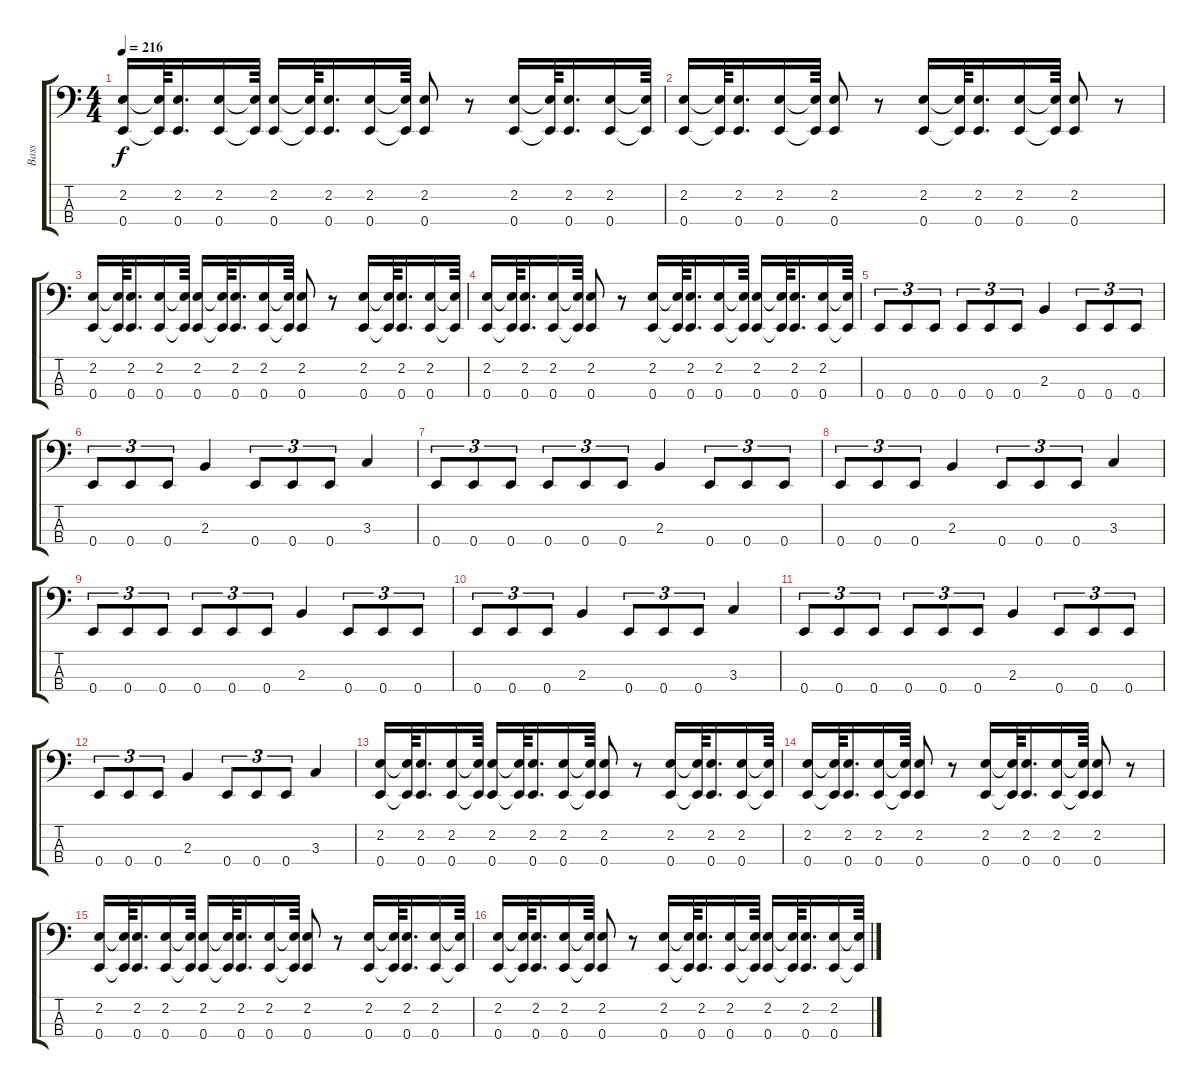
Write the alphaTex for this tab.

\track ("Bass" "Bass") {instrument electricbassfinger}
\staff {score tabs}
\tuning (G2 D2 A1 E1) {hide}
\ts (4 4)
\tempo 216
\clef f4
\ks c
(2.2 0.4).16{dy f} (2.2{t} 0.4{t}).64 (2.2 0.4).16{d} (2.2 0.4).16 (2.2{t} 0.4{t}).64 (2.2 0.4).16 (2.2{t} 0.4{t}).64 (2.2 0.4).16{d} (2.2 0.4).16 (2.2{t} 0.4{t}).64 (2.2 0.4).8 r.8 (2.2 0.4).16 (2.2{t} 0.4{t}).64 (2.2 0.4).16{d} (2.2 0.4).16 (2.2{t} 0.4{t}).64 |
(2.2 0.4).16 (2.2{t} 0.4{t}).64 (2.2 0.4).16{d} (2.2 0.4).16 (2.2{t} 0.4{t}).64 (2.2 0.4).8 r.8 (2.2 0.4).16 (2.2{t} 0.4{t}).64 (2.2 0.4).16{d} (2.2 0.4).16 (2.2{t} 0.4{t}).64 (2.2 0.4).8 r.8 |
(2.2 0.4).16 (2.2{t} 0.4{t}).64 (2.2 0.4).16{d} (2.2 0.4).16 (2.2{t} 0.4{t}).64 (2.2 0.4).16 (2.2{t} 0.4{t}).64 (2.2 0.4).16{d} (2.2 0.4).16 (2.2{t} 0.4{t}).64 (2.2 0.4).8 r.8 (2.2 0.4).16 (2.2{t} 0.4{t}).64 (2.2 0.4).16{d} (2.2 0.4).16 (2.2{t} 0.4{t}).64 |
(2.2 0.4).16 (2.2{t} 0.4{t}).64 (2.2 0.4).16{d} (2.2 0.4).16 (2.2{t} 0.4{t}).64 (2.2 0.4).8 r.8 (2.2 0.4).16 (2.2{t} 0.4{t}).64 (2.2 0.4).16{d} (2.2 0.4).16 (2.2{t} 0.4{t}).64 (2.2 0.4).16 (2.2{t} 0.4{t}).64 (2.2 0.4).16{d} (2.2 0.4).16 (2.2{t} 0.4{t}).64 |
0.4.8{tu (3 2)} 0.4.8{tu (3 2)} 0.4.8{tu (3 2)} 0.4.8{tu (3 2)} 0.4.8{tu (3 2)} 0.4.8{tu (3 2)} 2.3.4 0.4.8{tu (3 2)} 0.4.8{tu (3 2)} 0.4.8{tu (3 2)} |
0.4.8{tu (3 2)} 0.4.8{tu (3 2)} 0.4.8{tu (3 2)} 2.3.4 0.4.8{tu (3 2)} 0.4.8{tu (3 2)} 0.4.8{tu (3 2)} 3.3.4 |
0.4.8{tu (3 2)} 0.4.8{tu (3 2)} 0.4.8{tu (3 2)} 0.4.8{tu (3 2)} 0.4.8{tu (3 2)} 0.4.8{tu (3 2)} 2.3.4 0.4.8{tu (3 2)} 0.4.8{tu (3 2)} 0.4.8{tu (3 2)} |
0.4.8{tu (3 2)} 0.4.8{tu (3 2)} 0.4.8{tu (3 2)} 2.3.4 0.4.8{tu (3 2)} 0.4.8{tu (3 2)} 0.4.8{tu (3 2)} 3.3.4 |
0.4.8{tu (3 2)} 0.4.8{tu (3 2)} 0.4.8{tu (3 2)} 0.4.8{tu (3 2)} 0.4.8{tu (3 2)} 0.4.8{tu (3 2)} 2.3.4 0.4.8{tu (3 2)} 0.4.8{tu (3 2)} 0.4.8{tu (3 2)} |
0.4.8{tu (3 2)} 0.4.8{tu (3 2)} 0.4.8{tu (3 2)} 2.3.4 0.4.8{tu (3 2)} 0.4.8{tu (3 2)} 0.4.8{tu (3 2)} 3.3.4 |
0.4.8{tu (3 2)} 0.4.8{tu (3 2)} 0.4.8{tu (3 2)} 0.4.8{tu (3 2)} 0.4.8{tu (3 2)} 0.4.8{tu (3 2)} 2.3.4 0.4.8{tu (3 2)} 0.4.8{tu (3 2)} 0.4.8{tu (3 2)} |
0.4.8{tu (3 2)} 0.4.8{tu (3 2)} 0.4.8{tu (3 2)} 2.3.4 0.4.8{tu (3 2)} 0.4.8{tu (3 2)} 0.4.8{tu (3 2)} 3.3.4 |
(2.2 0.4).16 (2.2{t} 0.4{t}).64 (2.2 0.4).16{d} (2.2 0.4).16 (2.2{t} 0.4{t}).64 (2.2 0.4).16 (2.2{t} 0.4{t}).64 (2.2 0.4).16{d} (2.2 0.4).16 (2.2{t} 0.4{t}).64 (2.2 0.4).8 r.8 (2.2 0.4).16 (2.2{t} 0.4{t}).64 (2.2 0.4).16{d} (2.2 0.4).16 (2.2{t} 0.4{t}).64 |
(2.2 0.4).16 (2.2{t} 0.4{t}).64 (2.2 0.4).16{d} (2.2 0.4).16 (2.2{t} 0.4{t}).64 (2.2 0.4).8 r.8 (2.2 0.4).16 (2.2{t} 0.4{t}).64 (2.2 0.4).16{d} (2.2 0.4).16 (2.2{t} 0.4{t}).64 (2.2 0.4).8 r.8 |
(2.2 0.4).16 (2.2{t} 0.4{t}).64 (2.2 0.4).16{d} (2.2 0.4).16 (2.2{t} 0.4{t}).64 (2.2 0.4).16 (2.2{t} 0.4{t}).64 (2.2 0.4).16{d} (2.2 0.4).16 (2.2{t} 0.4{t}).64 (2.2 0.4).8 r.8 (2.2 0.4).16 (2.2{t} 0.4{t}).64 (2.2 0.4).16{d} (2.2 0.4).16 (2.2{t} 0.4{t}).64 |
(2.2 0.4).16 (2.2{t} 0.4{t}).64 (2.2 0.4).16{d} (2.2 0.4).16 (2.2{t} 0.4{t}).64 (2.2 0.4).8 r.8 (2.2 0.4).16 (2.2{t} 0.4{t}).64 (2.2 0.4).16{d} (2.2 0.4).16 (2.2{t} 0.4{t}).64 (2.2 0.4).16 (2.2{t} 0.4{t}).64 (2.2 0.4).16{d} (2.2 0.4).16 (2.2{t} 0.4{t}).64
